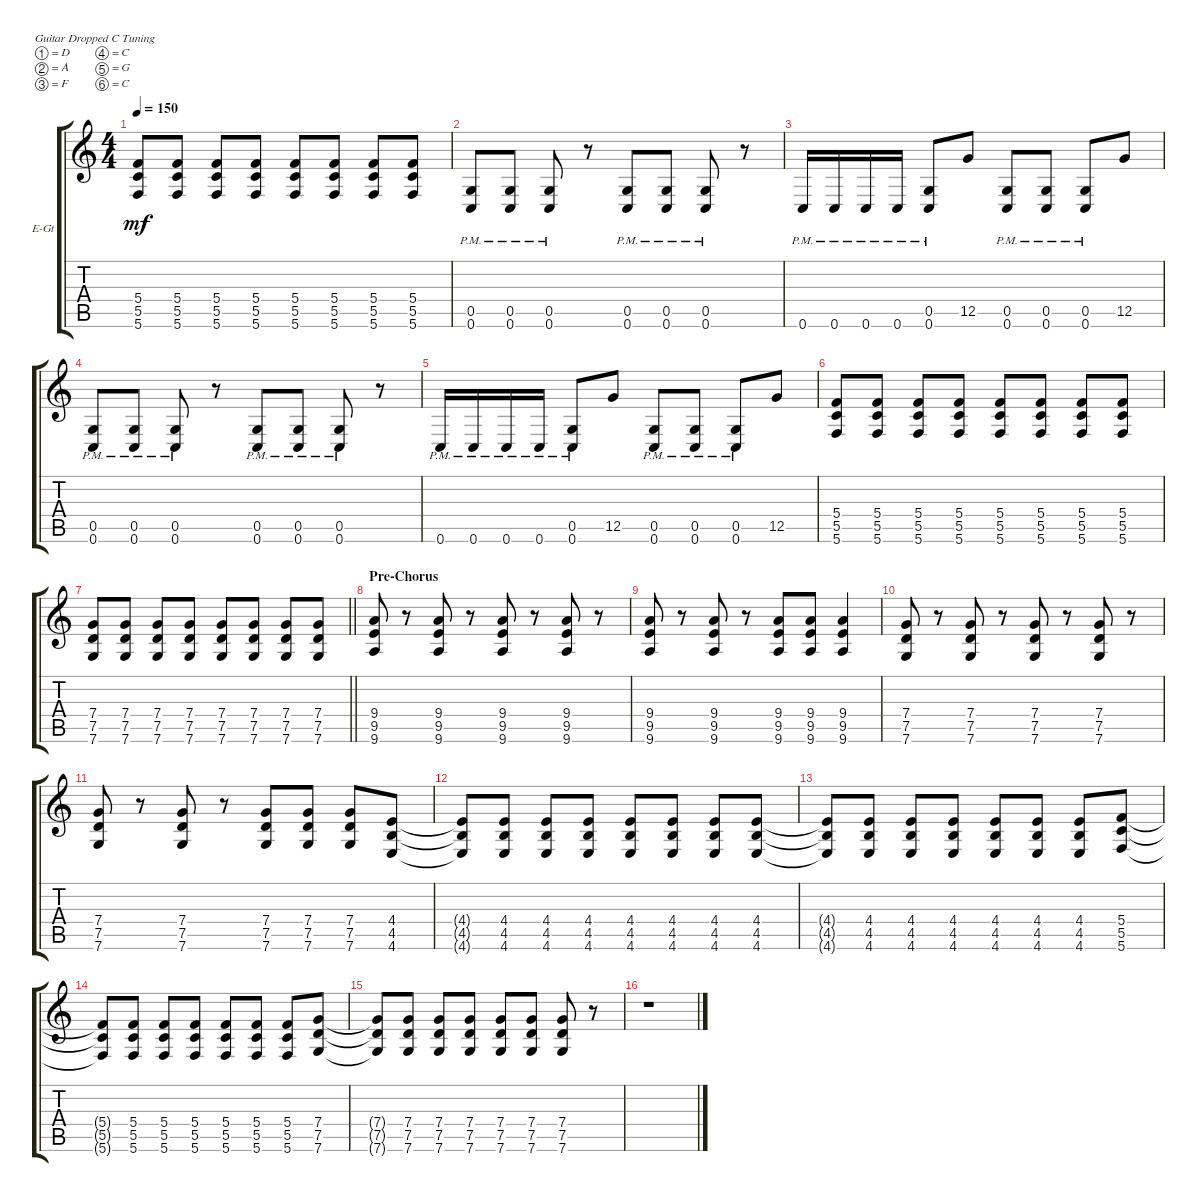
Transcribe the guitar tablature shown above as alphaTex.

\defaultSystemsLayout 4
\bracketExtendMode groupsimilarinstruments
\firstSystemTrackNameOrientation horizontal
\otherSystemsTrackNameOrientation horizontal
\track ("Guitar 2" "E-Gt") {instrument overdrivenguitar}
\staff {score tabs}
\tuning (D4 A3 F3 C3 G2 C2)
\ts (4 4)
\tempo 150
\clef g2
\ks c
(5.6 5.5 5.4).8{dy mf} (5.6 5.5 5.4).8 (5.6 5.5 5.4).8 (5.6 5.5 5.4).8 (5.6 5.5 5.4).8 (5.6 5.5 5.4).8 (5.6 5.5 5.4).8 (5.6 5.5 5.4).8 |
(0.6{pm} 0.5{pm}).8 (0.6{pm} 0.5{pm}).8 (0.6{pm} 0.5{pm}).8 r.8 (0.6{pm} 0.5{pm}).8 (0.6{pm} 0.5{pm}).8 (0.6{pm} 0.5{pm}).8 r.8 |
0.6{pm}.16 0.6{pm}.16 0.6{pm}.16 0.6{pm}.16 (0.6{pm} 0.5{pm}).8 12.5.8 (0.6{pm} 0.5{pm}).8 (0.6{pm} 0.5{pm}).8 (0.6{pm} 0.5{pm}).8 12.5.8 |
(0.6{pm} 0.5{pm}).8 (0.6{pm} 0.5{pm}).8 (0.6{pm} 0.5{pm}).8 r.8 (0.6{pm} 0.5{pm}).8 (0.6{pm} 0.5{pm}).8 (0.6{pm} 0.5{pm}).8 r.8 |
0.6{pm}.16 0.6{pm}.16 0.6{pm}.16 0.6{pm}.16 (0.6{pm} 0.5{pm}).8 12.5.8 (0.6{pm} 0.5{pm}).8 (0.6{pm} 0.5{pm}).8 (0.6{pm} 0.5{pm}).8 12.5.8 |
(5.6 5.5 5.4).8 (5.6 5.5 5.4).8 (5.6 5.5 5.4).8 (5.6 5.5 5.4).8 (5.6 5.5 5.4).8 (5.6 5.5 5.4).8 (5.6 5.5 5.4).8 (5.6 5.5 5.4).8 |
\barLineRight lightlight
(7.6 7.5 7.4).8 (7.6 7.5 7.4).8 (7.6 7.5 7.4).8 (7.6 7.5 7.4).8 (7.6 7.5 7.4).8 (7.6 7.5 7.4).8 (7.6 7.5 7.4).8 (7.6 7.5 7.4).8 |
\section ("" "Pre-Chorus")
(9.6 9.5 9.4).8 r.8 (9.6 9.5 9.4).8 r.8 (9.6 9.5 9.4).8 r.8 (9.6 9.5 9.4).8 r.8 |
(9.6 9.5 9.4).8 r.8 (9.6 9.5 9.4).8 r.8 (9.6 9.5 9.4).8 (9.6 9.5 9.4).8 (9.6 9.5 9.4).4 |
(7.6 7.5 7.4).8 r.8 (7.6 7.5 7.4).8 r.8 (7.6 7.5 7.4).8 r.8 (7.6 7.5 7.4).8 r.8 |
(7.6 7.5 7.4).8 r.8 (7.6 7.5 7.4).8 r.8 (7.6 7.5 7.4).8 (7.6 7.5 7.4).8 (7.6 7.5 7.4).8 (4.6 4.5 4.4).8 |
(4.6{t} 4.5{t} 4.4{t}).8 (4.6 4.5 4.4).8 (4.6 4.5 4.4).8 (4.6 4.5 4.4).8 (4.6 4.5 4.4).8 (4.6 4.5 4.4).8 (4.6 4.5 4.4).8 (4.6 4.5 4.4).8 |
(4.6{t} 4.5{t} 4.4{t}).8 (4.6 4.5 4.4).8 (4.6 4.5 4.4).8 (4.6 4.5 4.4).8 (4.6 4.5 4.4).8 (4.6 4.5 4.4).8 (4.6 4.5 4.4).8 (5.6 5.5 5.4).8 |
(5.6{t} 5.5{t} 5.4{t}).8 (5.6 5.5 5.4).8 (5.6 5.5 5.4).8 (5.6 5.5 5.4).8 (5.6 5.5 5.4).8 (5.6 5.5 5.4).8 (5.6 5.5 5.4).8 (7.6 7.5 7.4).8 |
(7.4{t} 7.5{t} 7.6{t}).8 (7.4 7.5 7.6).8 (7.4 7.5 7.6).8 (7.4 7.5 7.6).8 (7.4 7.5 7.6).8 (7.4 7.5 7.6).8 (7.4 7.5 7.6).8 r.8 |
r.1
